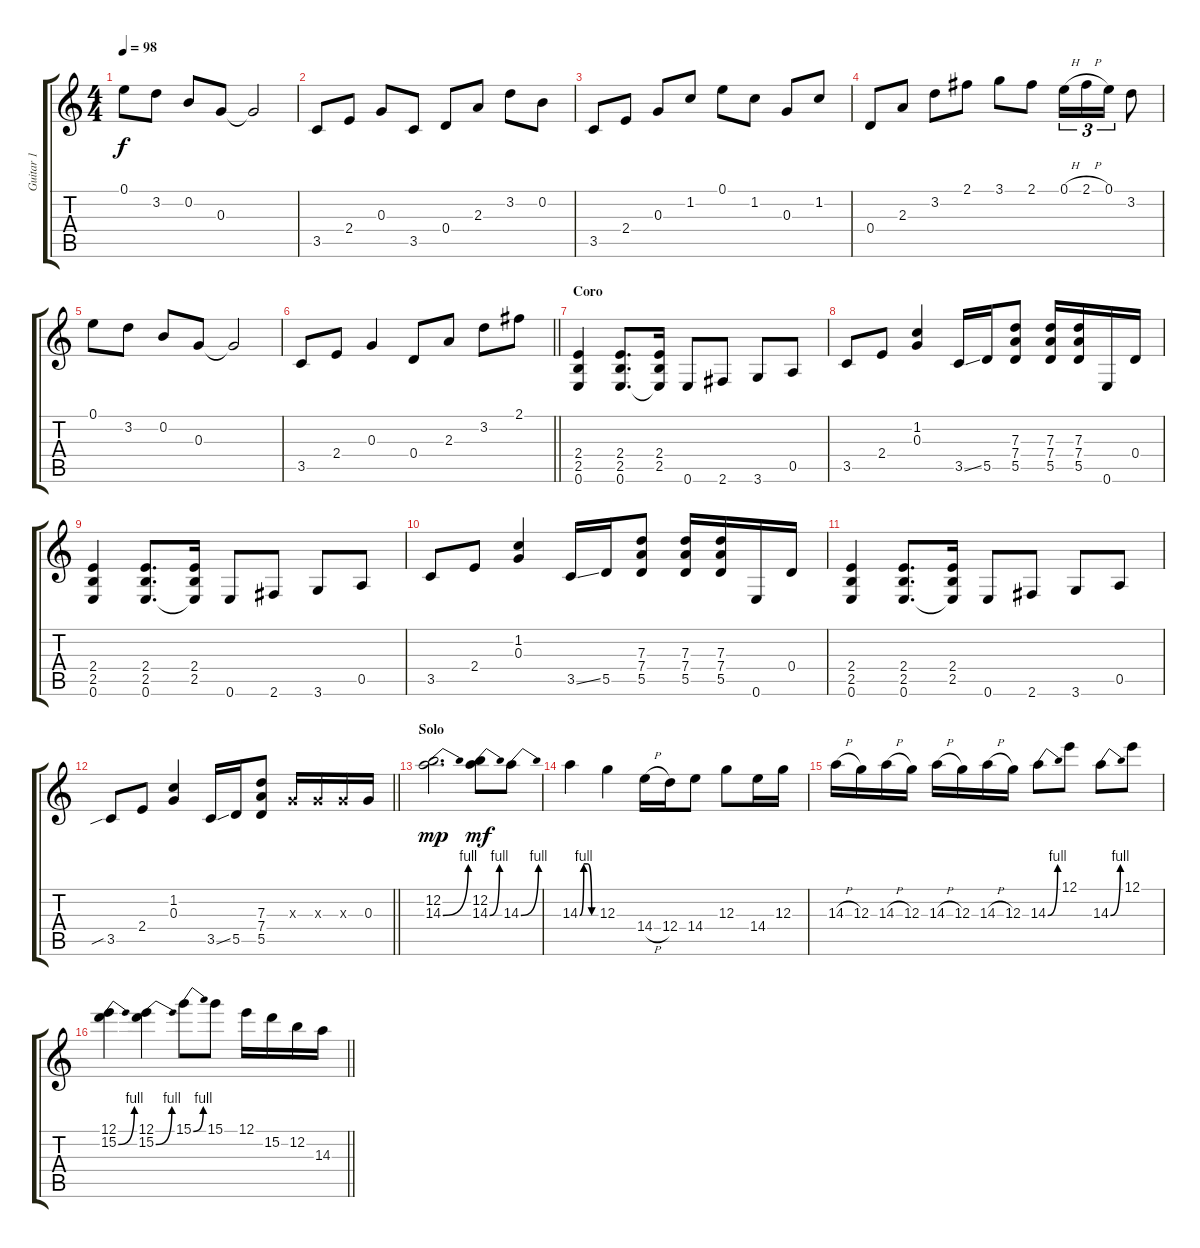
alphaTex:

\track ("Guitar 1" "Guitar 1") {instrument overdrivenguitar}
\staff {score tabs}
\tuning (E4 B3 G3 D3 A2 E2) {hide}
\ts (4 4)
\tempo 98
\clef g2
\ks c
0.1.8{dy f} 3.2.8 0.2.8 0.3.8 0.3{t}.2 |
3.5.8 2.4.8 0.3.8 3.5.8 0.4.8 2.3.8 3.2.8 0.2.8 |
3.5.8 2.4.8 0.3.8 1.2.8 0.1.8 1.2.8 0.3.8 1.2.8 |
0.4.8 2.3.8 3.2.8 2.1.8 3.1.8 2.1.8 0.1{h}.16{tu (3 2)} 2.1{h}.16{tu (3 2)} 0.1.16{tu (3 2)} 3.2.8 |
0.1.8 3.2.8 0.2.8 0.3.8 0.3{t}.2 |
\barLineRight lightlight
3.5.8 2.4.8 0.3.4 0.4.8 2.3.8 3.2.8 2.1.8 |
\section ("" "Coro")
(2.4 2.5 0.6).4{instrument overdrivenguitar} (2.4 2.5 0.6).8{d} (2.4 2.5 0.6{t}).16 0.6.8 2.6.8 3.6.8 0.5.8 |
3.5.8 2.4.8 (1.2 0.3).4 3.5{ss}.16 5.5.16 (7.3 7.4 5.5).8 (7.3 7.4 5.5).16 (7.3 7.4 5.5).16 0.6.16 0.4.16 |
(2.4 2.5 0.6).4 (2.4 2.5 0.6).8{d} (2.4 2.5 0.6{t}).16 0.6.8 2.6.8 3.6.8 0.5.8 |
3.5.8 2.4.8 (1.2 0.3).4 3.5{ss}.16 5.5.16 (7.3 7.4 5.5).8 (7.3 7.4 5.5).16 (7.3 7.4 5.5).16 0.6.16 0.4.16 |
(2.4 2.5 0.6).4 (2.4 2.5 0.6).8{d} (2.4 2.5 0.6{t}).16 0.6.8 2.6.8 3.6.8 0.5.8 |
\barLineRight lightlight
3.5{sib}.8 2.4.8 (1.2 0.3).4 3.5{ss}.16 5.5.16 (7.3 7.4 5.5).8 0.3{x}.16 0.3{x}.16 0.3{x}.16 0.3.16 |
\section ("" "Solo")
(12.2 14.3{be (bend 0 0 60 4)}).2{d dy mp} (12.2 14.3{be (bend 0 0 60 4)}).8{dy mf} 14.3{be (bend 0 0 60 4)}.8 |
14.3{be (custom 0 0 15 4 31 4 45 0 60 0)}.4 12.3.4 14.4{h}.16 12.4.16 14.4.8 12.3.8 14.4.16 12.3.16 |
14.3{h}.16 12.3.16 14.3{h}.16 12.3.16 14.3{h}.16 12.3.16 14.3{h}.16 12.3.16 14.3{be (bend 0 0 60 4)}.8 12.1.8 14.3{be (bend 0 0 60 4)}.8 12.1.8 |
\barLineRight lightlight
(12.1 15.2{be (bend 0 0 60 4)}).4 (12.1 15.2{be (bend 0 0 60 4)}).4 15.1{be (bend 0 0 60 4)}.8 15.1.8 12.1.16 15.2.16 12.2.16 14.3.16
